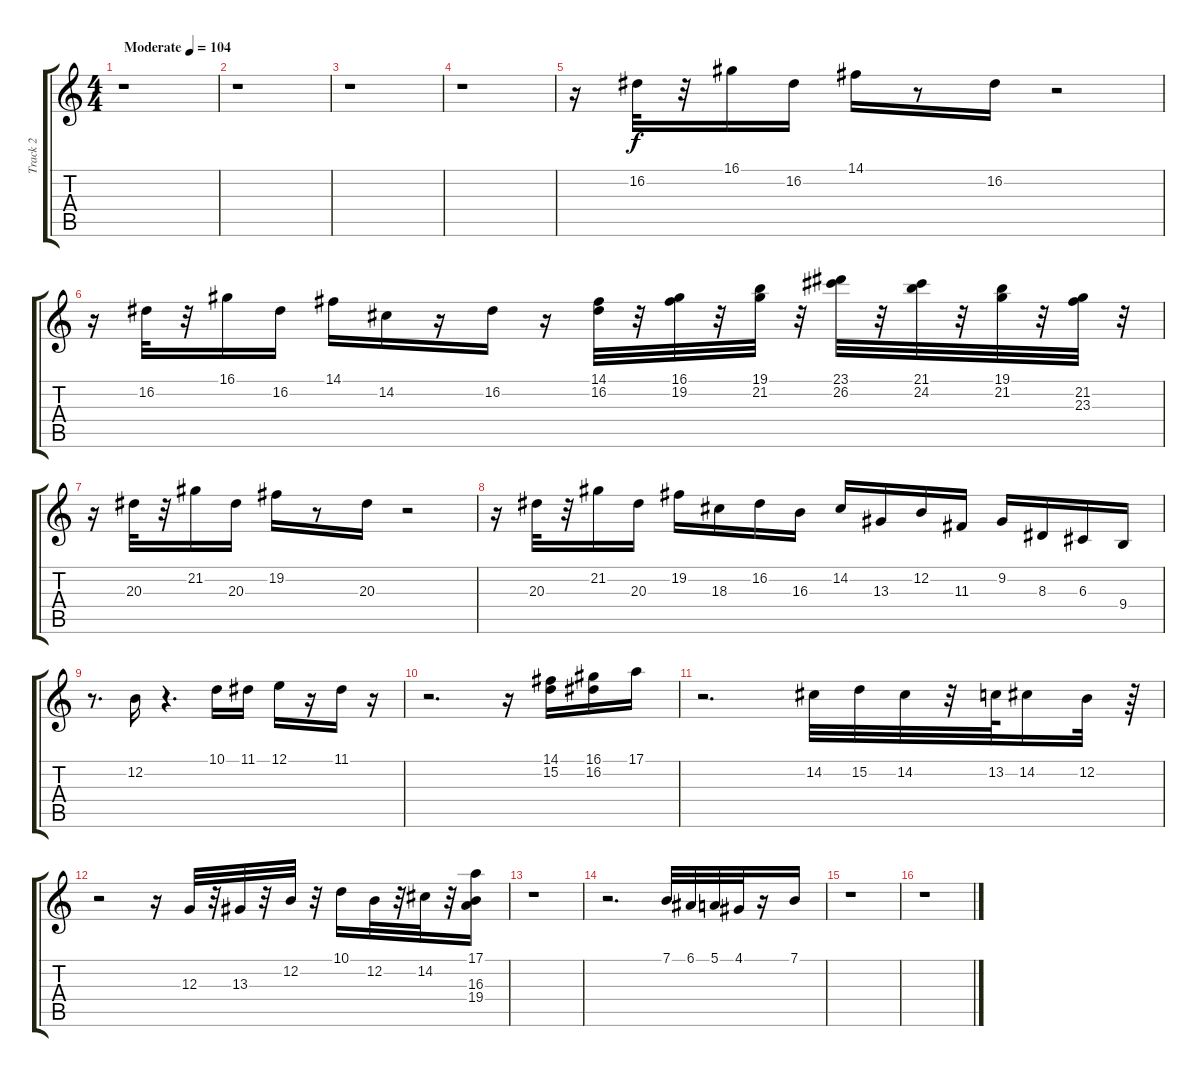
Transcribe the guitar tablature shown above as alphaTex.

\track ("Track 2" "Track 2") {instrument lead1square}
\staff {score tabs}
\tuning (E4 B3 G3 D3 A2 E2) {hide}
\ts (4 4)
\tempo (104 "Moderate")
\clef g2
\ks c
r.1{dy f instrument lead1square} |
r.1 |
r.1 |
r.1 |
r.16 16.2.32 r.32 16.1.16 16.2.16 14.1.16 r.8 16.2.16 r.2 |
r.16 16.2.32 r.32 16.1.16 16.2.16 14.1.16 14.2.16 r.16 16.2.16 r.16 (14.1 16.2).32 r.32 (16.1 19.2).32 r.32 (19.1 21.2).32 r.32 (23.1 26.2).32 r.32 (21.1 24.2).32 r.32 (19.1 21.2).32 r.32 (21.2 23.3).32 r.32 |
r.16 20.3.32 r.32 21.2.16 20.3.16 19.2.16 r.8 20.3.16 r.2 |
r.16 20.3.32 r.32 21.2.16 20.3.16 19.2.16 18.3.16 16.2.16 16.3.16 14.2.16 13.3.16 12.2.16 11.3.16 9.2.16 8.3.16 6.3.16 9.4.16 |
r.8{d} 12.2.16 r.4{d} 10.1.16 11.1.16 12.1.16 r.16 11.1.16 r.16 |
r.2{d} r.16 (14.1 15.2).16 (16.1 16.2).16 17.1.16 |
r.2{d} 14.2.32 15.2.32 14.2.32 r.32 13.2.64 14.2.16 12.2.32 r.64 |
r.2 r.16 12.3.32 r.32 13.3.32 r.32 12.2.32 r.32 10.1.16 12.2.32 r.32 14.2.32 r.32 (17.1 16.3 19.4).16 |
r.1 |
r.2{d} 7.1.32 6.1.32 5.1.32 4.1.32 r.16 7.1.16 |
r.1 |
r.1
